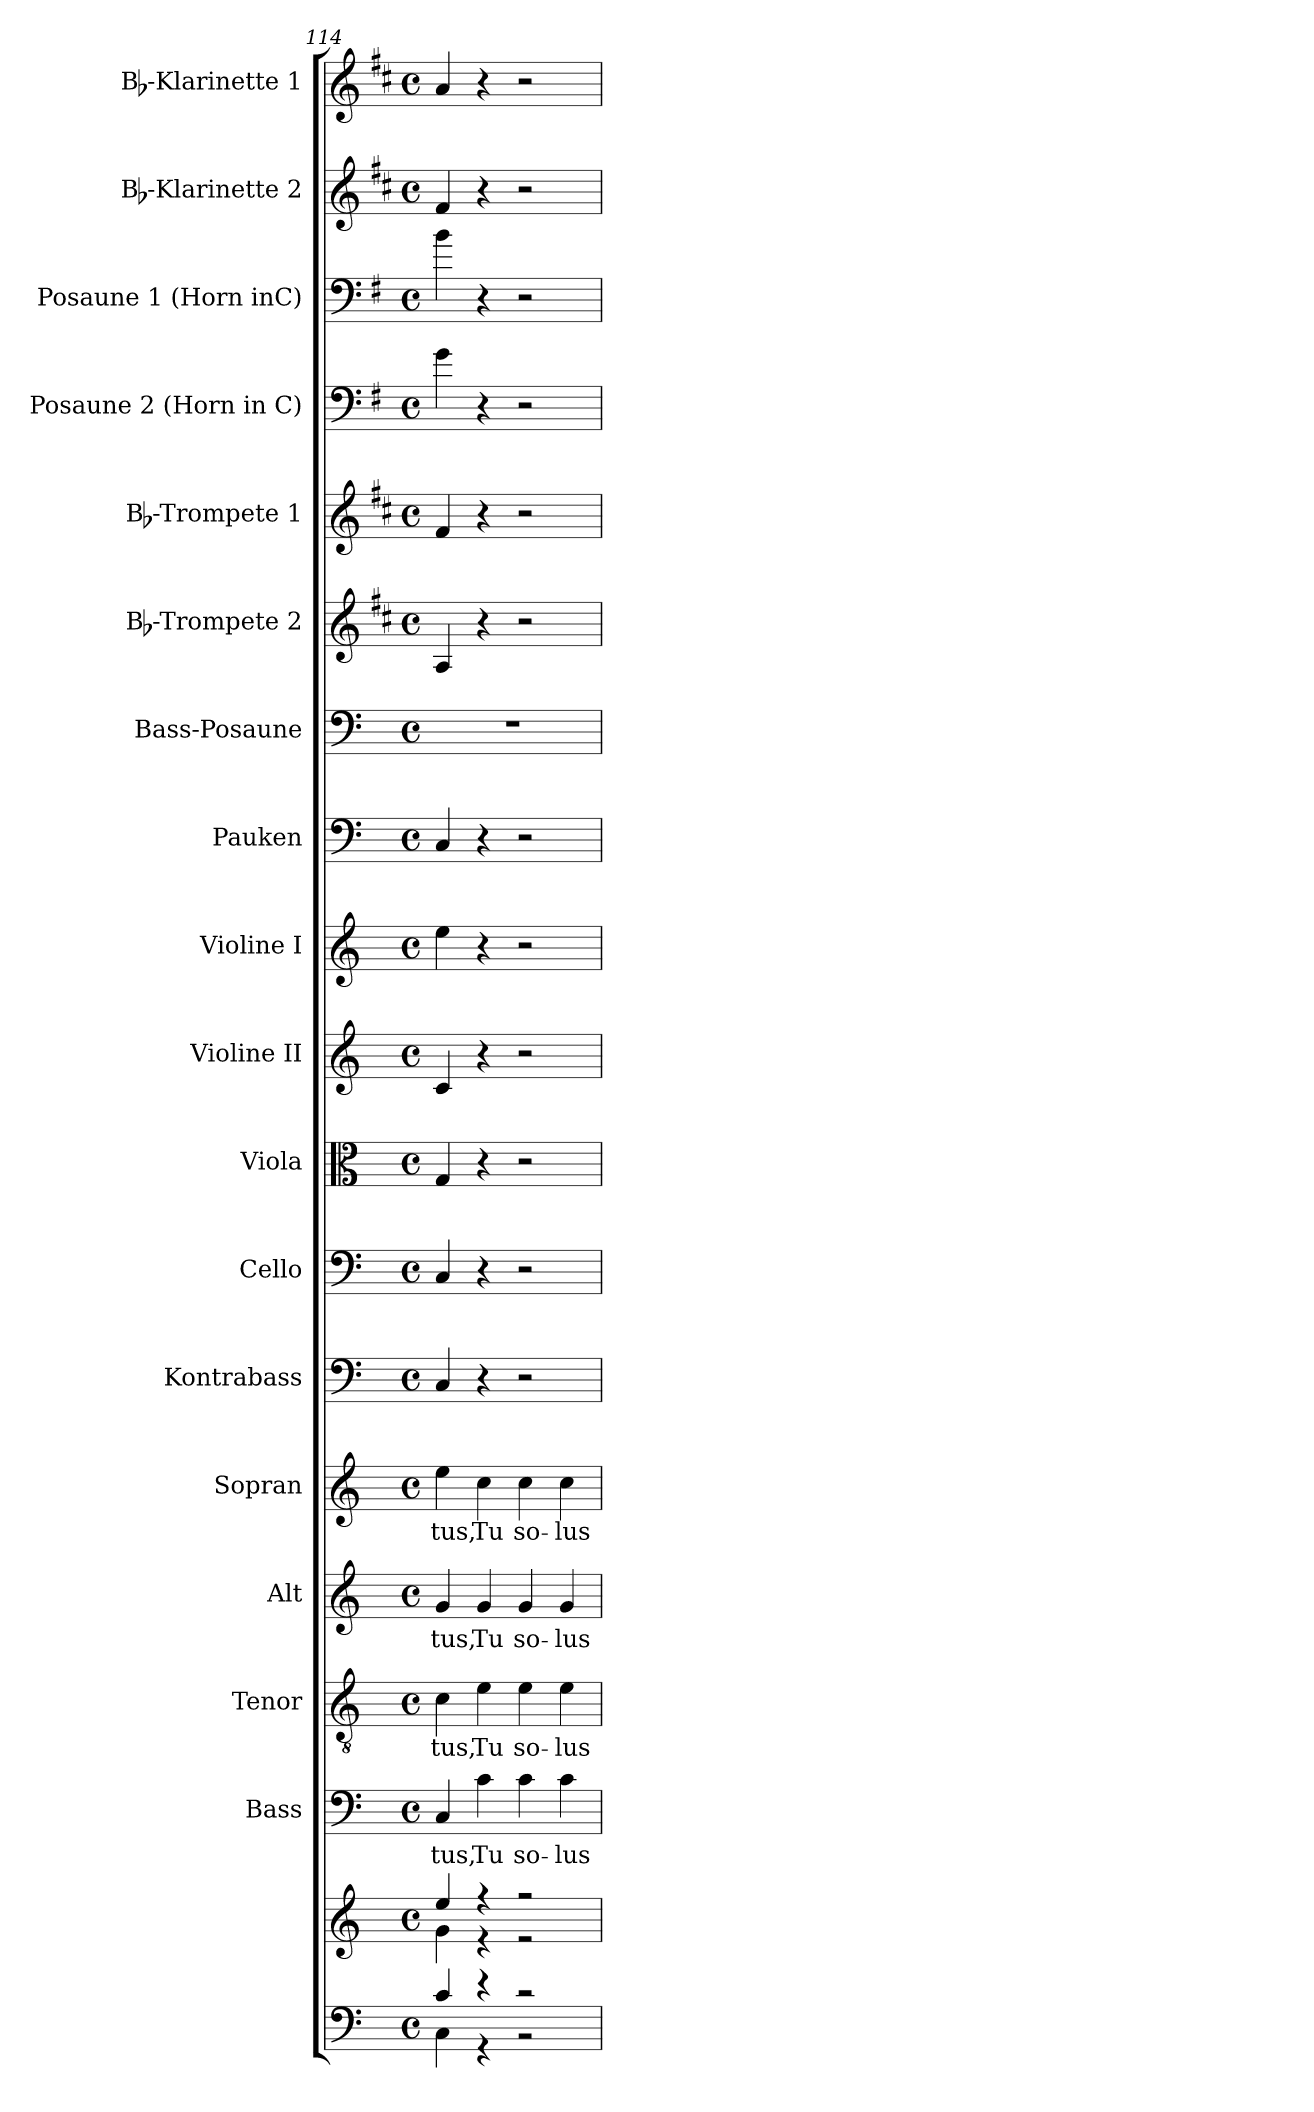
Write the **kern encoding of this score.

**kern	**kern	**kern	**text	**kern	**text	**kern	**text	**kern	**text	**kern	**kern	**kern	**kern	**kern	**kern	**kern	**kern	**kern	**kern	**kern	**kern	**kern
*part18	*part18	*part17	*part17	*part16	*part16	*part15	*part15	*part14	*part14	*part13	*part12	*part11	*part10	*part9	*part8	*part7	*part6	*part5	*part4	*part3	*part2	*part1
*staff19	*staff18	*staff17	*staff17	*staff16	*staff16	*staff15	*staff15	*staff14	*staff14	*staff13	*staff12	*staff11	*staff10	*staff9	*staff8	*staff7	*staff6	*staff5	*staff4	*staff3	*staff2	*staff1
*	*	*I"Bass	*	*I"Tenor	*	*I"Alt	*	*I"Sopran	*	*I"Kontrabass	*I"Cello	*I"Viola	*I"Violine II	*I"Violine I	*I"Pauken	*I"Bass-Posaune	*I"Bb-Trompete 2	*I"Bb-Trompete 1	*I"Posaune 2 (Horn in C)	*I"Posaune 1 (Horn inC)	*I"Bb-Klarinette 2	*I"Bb-Klarinette 1
*	*	*I'B.	*	*I'T.	*	*I'A.	*	*I'S.	*	*I'Kb.	*	*I'Vla.	*I'Vl. II	*I'Vl. I	*I'Pk.	*I'B-Pos.	*I'Bb Trp. 2	*I'Bb Trp. 1	*I'Pos. 2	*I'Pos. 1	*I'Bb Kl. 2	*I'Bb Kl. 1
*clefF4	*clefG2	*clefF4	*	*clefGv2	*	*clefG2	*	*clefG2	*	*clefF4	*clefF4	*clefC3	*clefG2	*clefG2	*clefF4	*clefF4	*clefG2	*clefG2	*clefF4	*clefF4	*clefG2	*clefG2
*	*	*	*	*	*	*	*	*	*	*ITrd7c12	*	*	*	*	*	*	*ITrd1c2	*ITrd1c2	*ITrd4c7	*ITrd4c7	*ITrd1c2	*ITrd1c2
*k[]	*k[]	*k[]	*	*k[]	*	*k[]	*	*k[]	*	*k[]	*k[]	*k[]	*k[]	*k[]	*k[]	*k[]	*k[]	*k[]	*k[]	*k[]	*k[]	*k[]
*C:	*C:	*C:	*	*C:	*	*C:	*	*C:	*	*C:	*C:	*C:	*C:	*C:	*C:	*C:	*C:	*C:	*C:	*C:	*C:	*C:
*M4/4	*M4/4	*M4/4	*	*M4/4	*	*M4/4	*	*M4/4	*	*M4/4	*M4/4	*M4/4	*M4/4	*M4/4	*M4/4	*M4/4	*M4/4	*M4/4	*M4/4	*M4/4	*M4/4	*M4/4
*met(c)	*met(c)	*met(c)	*	*met(c)	*	*met(c)	*	*met(c)	*	*met(c)	*met(c)	*met(c)	*met(c)	*met(c)	*met(c)	*met(c)	*met(c)	*met(c)	*met(c)	*met(c)	*met(c)	*met(c)
=114	=114	=114	=114	=114	=114	=114	=114	=114	=114	=114	=114	=114	=114	=114	=114	=114	=114	=114	=114	=114	=114	=114
*^	*^	*	*	*	*	*	*	*	*	*	*	*	*	*	*	*	*	*	*	*	*	*
!	!	!	!	!	!LO:LY:b	!	!LO:LY:b	!	!LO:LY:b	!	!LO:LY:b	!	!	!	!	!	!	!	!	!	!	!	!	!
4c/	4C\	4ee/	4g\	4C/	-tus,	4c\	-tus,	4g/	-tus,	4ee\	-tus,	4CC/	4C/	4G/	4c/	4ee\	4C/	1r	4G/	4e/	4c\	4e\	4e/	4g/
!	!	!	!	!	!LO:LY:b	!	!LO:LY:b	!	!LO:LY:b	!	!LO:LY:b	!	!	!	!	!	!	!	!	!	!	!	!	!
4r	4r	4r	4r	4c\	Tu	4e\	Tu	4g/	Tu	4cc\	Tu	4r	4r	4r	4r	4r	4r	.	4r	4r	4r	4r	4r	4r
!	!	!	!	!	!LO:LY:b	!	!LO:LY:b	!	!LO:LY:b	!	!LO:LY:b	!	!	!	!	!	!	!	!	!	!	!	!	!
2r	2r	2r	2r	4c\	so-	4e\	so-	4g/	so-	4cc\	so-	2r	2r	2r	2r	2r	2r	.	2r	2r	2r	2r	2r	2r
!	!	!	!	!	!LO:LY:b	!	!LO:LY:b	!	!LO:LY:b	!	!LO:LY:b	!	!	!	!	!	!	!	!	!	!	!	!	!
.	.	.	.	4c\	-lus	4e\	-lus	4g/	-lus	4cc\	-lus	.	.	.	.	.	.	.	.	.	.	.	.	.
*v	*v	*	*	*	*	*	*	*	*	*	*	*	*	*	*	*	*	*	*	*	*	*	*	*
*	*v	*v	*	*	*	*	*	*	*	*	*	*	*	*	*	*	*	*	*	*	*	*	*
=	=	=	=	=	=	=	=	=	=	=	=	=	=	=	=	=	=	=	=	=	=	=
*-	*-	*-	*-	*-	*-	*-	*-	*-	*-	*-	*-	*-	*-	*-	*-	*-	*-	*-	*-	*-	*-	*-
